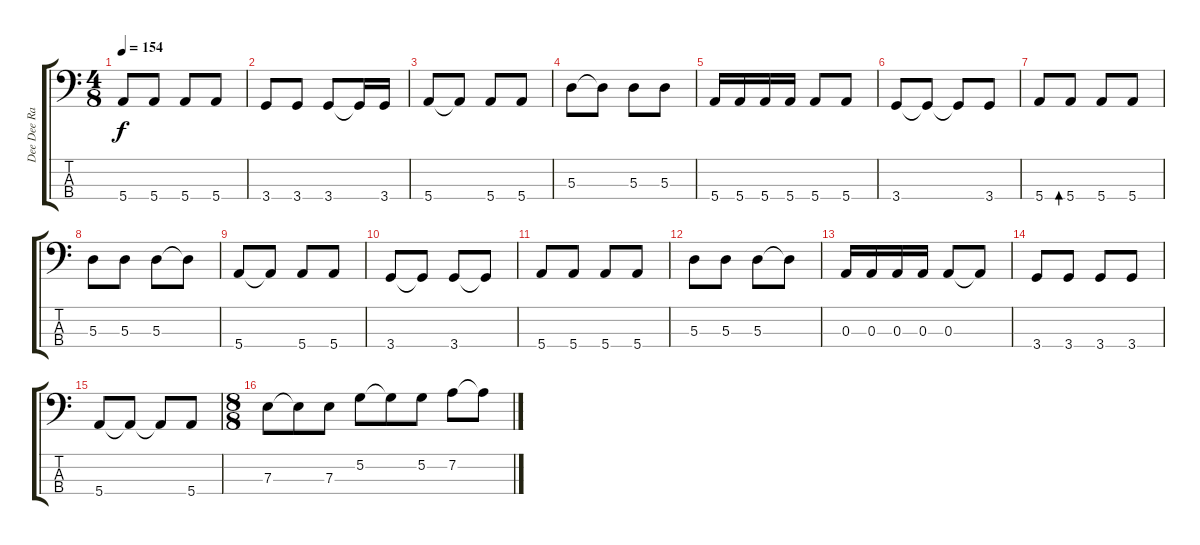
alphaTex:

\track ("Dee Dee Ramone - Bass" "Dee Dee Ra") {instrument electricbasspick}
\staff {score tabs}
\tuning (G2 D2 A1 E1) {hide}
\ts (4 8)
\tempo 154
\clef f4
\ks c
5.4.8{dy f} 5.4.8 5.4.8 5.4.8 |
3.4.8 3.4.8 3.4.8 3.4{t}.16 3.4.16 |
5.4.8 5.4{t}.8 5.4.8 5.4.8 |
5.3.8 5.3{t}.8 5.3.8 5.3.8 |
5.4.16 5.4.16 5.4.16 5.4.16 5.4.8 5.4.8 |
3.4.8 3.4{t}.8 3.4{t}.8 3.4.8 |
5.4.8 5.4.8{bd 240} 5.4.8 5.4.8 |
5.3.8 5.3.8 5.3.8 5.3{t}.8 |
5.4.8 5.4{t}.8 5.4.8 5.4.8 |
3.4.8 3.4{t}.8 3.4.8 3.4{t}.8 |
5.4.8 5.4.8 5.4.8 5.4.8 |
5.3.8 5.3.8 5.3.8 5.3{t}.8 |
0.3.16 0.3.16 0.3.16 0.3.16 0.3.8 0.3{t}.8 |
3.4.8 3.4.8 3.4.8 3.4.8 |
5.4.8 5.4{t}.8 5.4{t}.8 5.4.8 |
\ts (8 8)
7.3.8 7.3{t}.8 7.3.8 5.2.8 5.2{t}.8 5.2.8 7.2.8 7.2{t}.8
